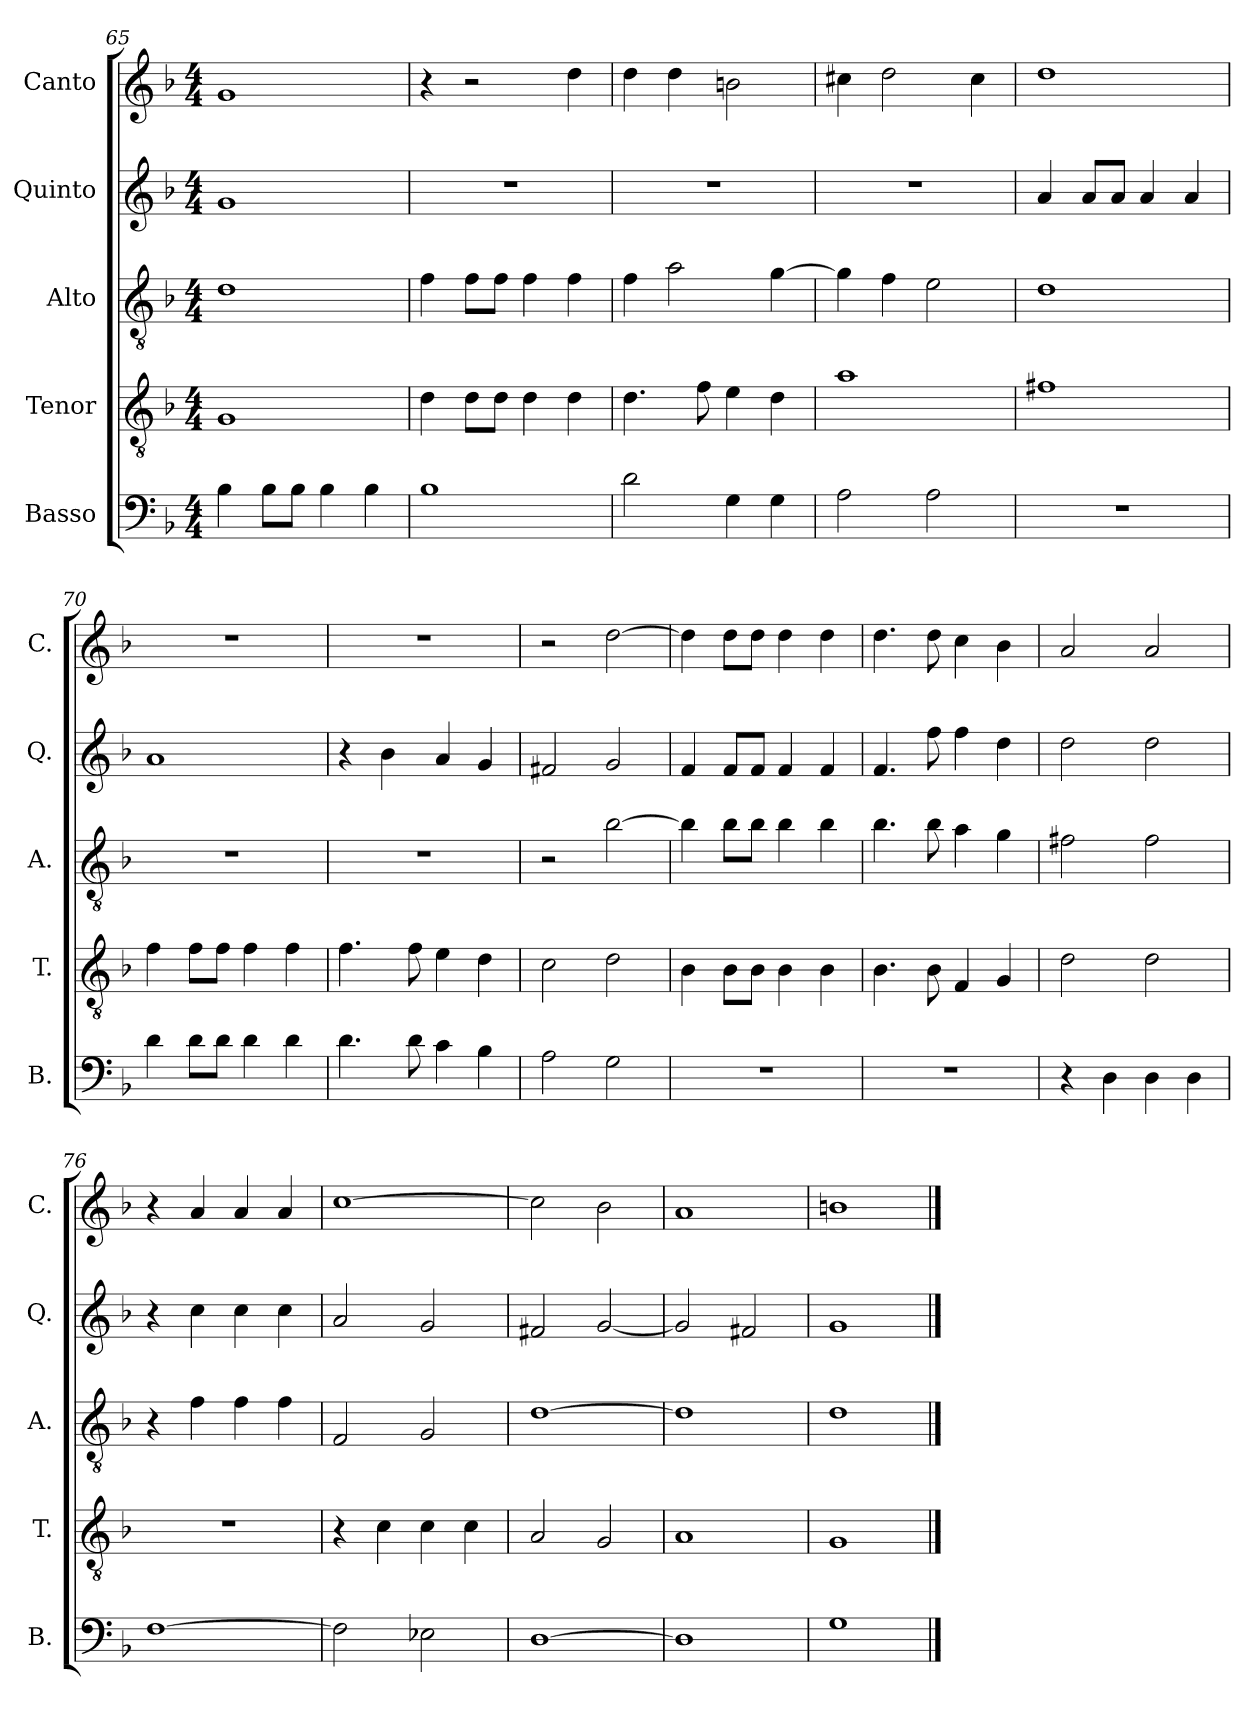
**kern	**kern	**kern	**kern	**kern
*part5	*part4	*part3	*part2	*part1
*staff5	*staff4	*staff3	*staff2	*staff1
*I"Basso	*I"Tenor	*I"Alto	*I"Quinto	*I"Canto
*I'B.	*I'T.	*I'A.	*I'Q.	*I'C.
!!LO:PB:g=z
*clefF4	*clefGv2	*clefGv2	*clefG2	*clefG2
*k[b-]	*k[b-]	*k[b-]	*k[b-]	*k[b-]
*F:	*F:	*F:	*F:	*F:
*M4/4	*M4/4	*M4/4	*M4/4	*M4/4
=65	=65	=65	=65	=65
4B-\	1G	1d	1g	1g
8B-\L	.	.	.	.
8B-\J	.	.	.	.
4B-\	.	.	.	.
4B-\	.	.	.	.
=66	=66	=66	=66	=66
1B-	4d\	4f\	1r	4r
.	8d\L	8f\L	.	2r
.	8d\J	8f\J	.	.
.	4d\	4f\	.	.
.	4d\	4f\	.	4dd\
=67	=67	=67	=67	=67
2d\	4.d\	4f\	1r	4dd\
.	.	2a\	.	4dd\
.	8f\	.	.	.
4G\	4e\	.	.	2bn\
4G\	4d\	[4g\	.	.
=68	=68	=68	=68	=68
2A\	1a	4g\]	1r	4cc#X\
.	.	4f\	.	2dd\
2A\	.	2e\	.	.
.	.	.	.	4cc#\
=69	=69	=69	=69	=69
1r	1f#X	1d	4a/	1dd
.	.	.	8a/L	.
.	.	.	8a/J	.
.	.	.	4a/	.
.	.	.	4a/	.
!!LO:LB:g=z
=70	=70	=70	=70	=70
4d\	4f\	1r	1a	1r
8d\L	8f\L	.	.	.
8d\J	8f\J	.	.	.
4d\	4f\	.	.	.
4d\	4f\	.	.	.
=71	=71	=71	=71	=71
4.d\	4.f\	1r	4r	1r
.	.	.	4b-\	.
8d\	8f\	.	.	.
4c\	4e\	.	4a/	.
4B-\	4d\	.	4g/	.
=72	=72	=72	=72	=72
2A\	2c\	2r	2f#X/	2r
2G\	2d\	[2b-\	2g/	[2dd\
=73	=73	=73	=73	=73
1r	4B-\	4b-\]	4f/	4dd\]
.	8B-\L	8b-\L	8f/L	8dd\L
.	8B-\J	8b-\J	8f/J	8dd\J
.	4B-\	4b-\	4f/	4dd\
.	4B-\	4b-\	4f/	4dd\
=74	=74	=74	=74	=74
1r	4.B-\	4.b-\	4.f/	4.dd\
.	8B-\	8b-\	8ff\	8dd\
.	4F/	4a\	4ff\	4cc\
.	4G/	4g\	4dd\	4b-\
!!LO:PB:g=z
=75	=75	=75	=75	=75
4r	2d\	2f#X\	2dd\	2a/
4D\	.	.	.	.
4D\	2d\	2f#\	2dd\	2a/
4D\	.	.	.	.
=76	=76	=76	=76	=76
[1F	1r	4r	4r	4r
.	.	4f\	4cc\	4a/
.	.	4f\	4cc\	4a/
.	.	4f\	4cc\	4a/
=77	=77	=77	=77	=77
2F\]	4r	2F/	2a/	[1cc
.	4c\	.	.	.
2E-X\	4c\	2G/	2g/	.
.	4c\	.	.	.
=78	=78	=78	=78	=78
[1D	2A/	[1d	2f#X/	2cc\]
.	2G/	.	[2g/	2b-\
=79	=79	=79	=79	=79
1D]	1A	1d]	2g/]	1a
.	.	.	2f#X/	.
=80	=80	=80	=80	=80
1G	1G	1d	1g	1bn
==	==	==	==	==
*-	*-	*-	*-	*-
